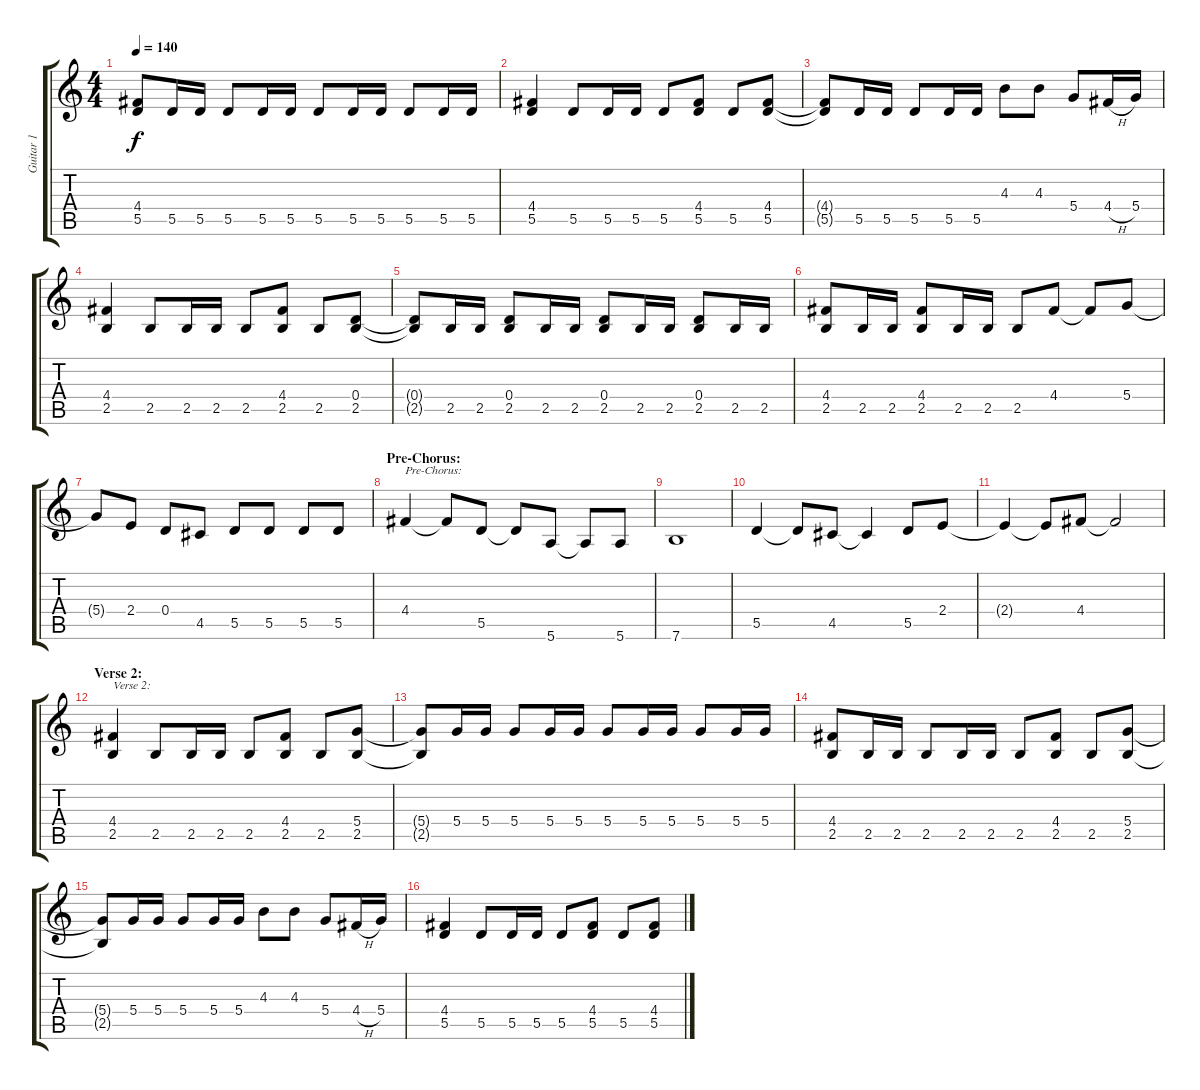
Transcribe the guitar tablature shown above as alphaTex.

\track ("Guitar 1" "Guitar 1") {instrument distortionguitar}
\staff {score tabs}
\tuning (E4 B3 G3 D3 A2 E2) {hide}
\ts (4 4)
\tempo 140
\clef g2
\ks c
(4.4{t} 5.5{t}).8{dy f} 5.5.16 5.5.16 5.5.8 5.5.16 5.5.16 5.5.8 5.5.16 5.5.16 5.5.8 5.5.16 5.5.16 |
(4.4 5.5).4 5.5.8 5.5.16 5.5.16 5.5.8 (4.4 5.5).8 5.5.8 (4.4 5.5).8 |
(4.4{t} 5.5{t}).8 5.5.16 5.5.16 5.5.8 5.5.16 5.5.16 4.3.8 4.3.8 5.4.8 4.4{h}.16 5.4.16 |
(4.4 2.5).4 2.5.8 2.5.16 2.5.16 2.5.8 (4.4 2.5).8 2.5.8 (0.4 2.5).8 |
(0.4{t} 2.5{t}).8 2.5.16 2.5.16 (0.4 2.5).8 2.5.16 2.5.16 (0.4 2.5).8 2.5.16 2.5.16 (0.4 2.5).8 2.5.16 2.5.16 |
(4.4 2.5).8 2.5.16 2.5.16 (4.4 2.5).8 2.5.16 2.5.16 2.5.8 4.4.8 4.4{t}.8 5.4.8 |
5.4{t}.8 2.4.8 0.4.8 4.5.8 5.5.8 5.5.8 5.5.8 5.5.8 |
\section ("" "Pre-Chorus:")
4.4.4{txt "Pre-Chorus:"} 4.4{t}.8 5.5.8 5.5{t}.8 5.6.8 5.6{t}.8 5.6.8 |
7.6.1 |
5.5.4 5.5{t}.8 4.5.8 4.5{t}.4 5.5.8 2.4.8 |
2.4{t}.4 2.4{t}.8 4.4.8 4.4{t}.2 |
\section ("" "Verse 2:")
(4.4 2.5).4{txt "Verse 2:"} 2.5.8 2.5.16 2.5.16 2.5.8 (4.4 2.5).8 2.5.8 (5.4 2.5).8 |
(5.4{t} 2.5{t}).8 5.4.16 5.4.16 5.4.8 5.4.16 5.4.16 5.4.8 5.4.16 5.4.16 5.4.8 5.4.16 5.4.16 |
(4.4 2.5).8 2.5.16 2.5.16 2.5.8 2.5.16 2.5.16 2.5.8 (4.4 2.5).8 2.5.8 (5.4 2.5).8 |
(5.4{t} 2.5{t}).8 5.4.16 5.4.16 5.4.8 5.4.16 5.4.16 4.3.8 4.3.8 5.4.8 4.4{h}.16 5.4.16 |
(4.4 5.5).4 5.5.8 5.5.16 5.5.16 5.5.8 (4.4 5.5).8 5.5.8 (4.4 5.5).8
